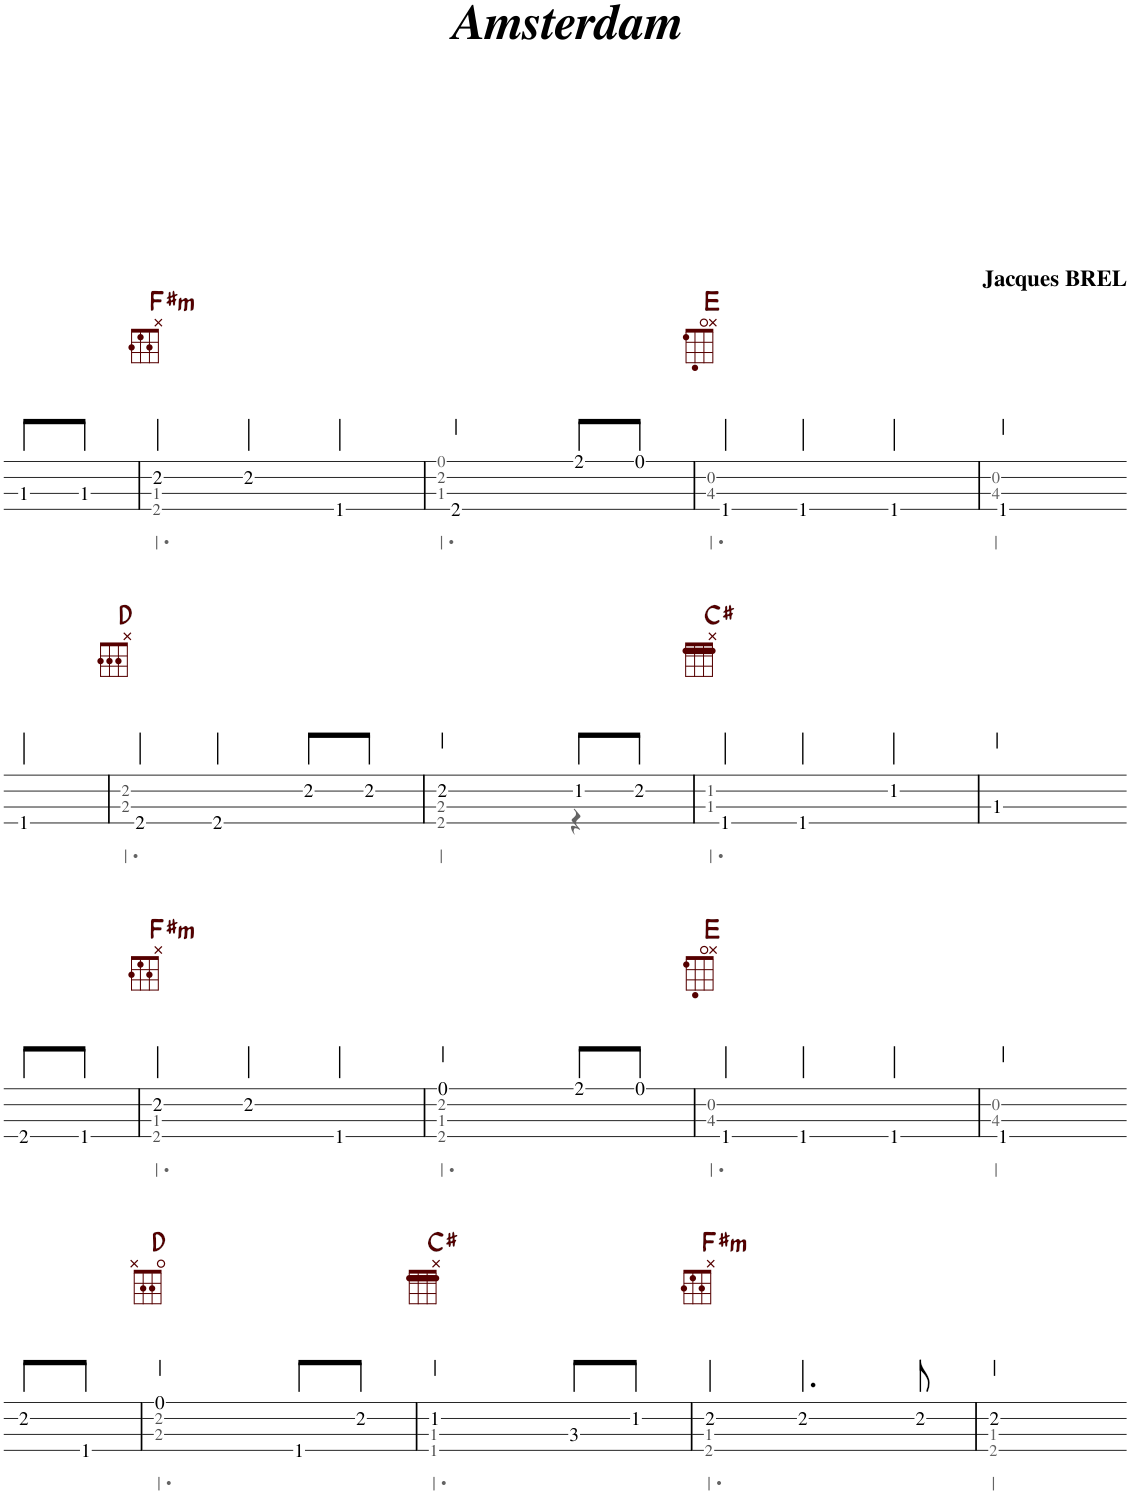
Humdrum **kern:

**kern	**harte
*part1	*part1
*staff1	*
*I"Ukulélé [Tablature]	*
*stria4	*
*k[]	*
*M3/4	*
=1	=1
8c#/L	.
8c#/J	.
=2	=2
*^	*
!	!	!LO:H:kt=m
4f#/	2.a!i\ 2.c#!i\	F#:min
4f#/	.	.
4g#/	.	.
=3	=3	=3
2a/	2.c#!i\ 2.f#!i\ 2.a!j\	.
8b/L	.	.
8a/J	.	.
=4	=4	=4
4g#/	2.e!i\ 2.e!i\	E:maj
4g#/	.	.
4g#/	.	.
=5	=5	=5
2g#/	2e!j\ 2e!j\	.
*v	*v	*
!!LO:LB:g=z
=6-	=6-
4g#/	.
=7	=7
*^	*
4a/	2.d!i\ 2.f#!i\	D:maj
4a/	.	.
8f#/L	.	.
8f#/J	.	.
=8	=8	=8
2f#/	2a!i\ 2d!i\	.
8e#/L	4r	.
8f#/J	.	.
=9	=9	=9
4g#/	2.c#!i\ 2.e#!i\	C#:maj
4g#/	.	.
4e#/	.	.
*v	*v	*
=10	=10
2c#/	.
!!LO:LB:g=z
=11-	=11-
8a/L	.
8g#/J	.
=12	=12
*^	*
!	!	!LO:H:kt=m
4f#/	2.a!i\ 2.c#!i\	F#:min
4f#/	.	.
4g#/	.	.
=13	=13	=13
2a/	2.a!i\ 2.c#!i\ 2.f#!i\	.
8b/L	.	.
8a/J	.	.
=14	=14	=14
4g#/	2.e!i\ 2.e!i\	E:maj
4g#/	.	.
4g#/	.	.
=15	=15	=15
2g#/	2e!j\ 2e!j\	.
*v	*v	*
!!LO:LB:g=z
=16-	=16-
8f#/L	.
8g#/J	.
=17	=17
*^	*
2a/	2.d!i\ 2.f#!i\	D:maj
8g#/L	.	.
8f#/J	.	.
=18	=18	=18
2e#/	2.g#!i\ 2.c#!i\	C#:maj
8d#/L	.	.
8e#/J	.	.
=19	=19	=19
!	!	!LO:H:kt=m
4f#/	2.a!i\ 2.c#!i\	F#:min
4.f#/	.	.
8f#/	.	.
=20	=20	=20
2f#/	2a!j\ 2c#!j\	.
*v	*v	*
=-	=-
*-	*-
